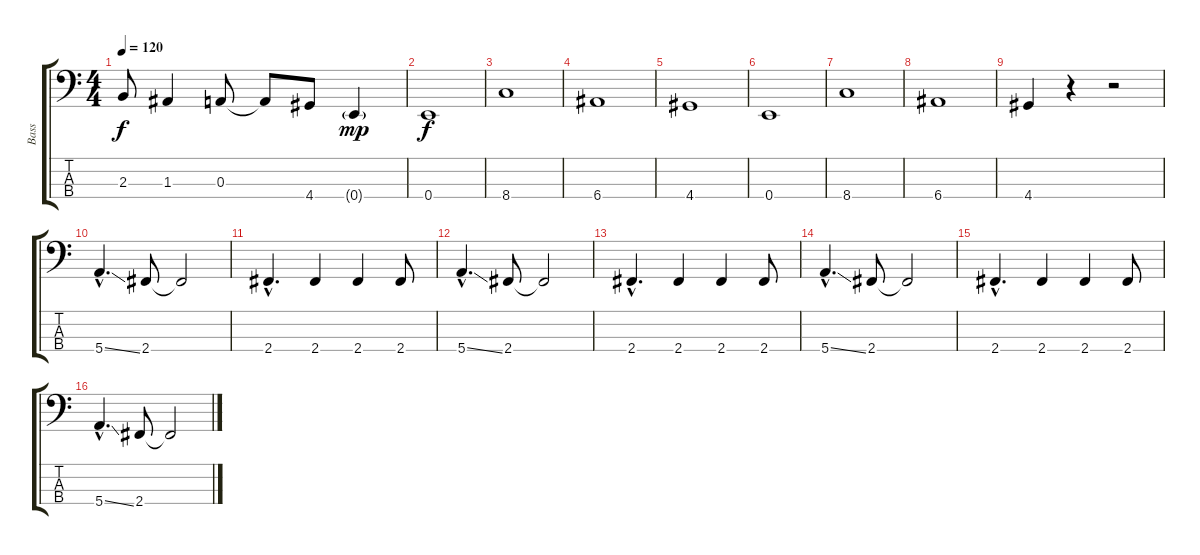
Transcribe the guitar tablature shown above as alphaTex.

\track ("Bass" "Bass") {instrument electricbassfinger}
\staff {score tabs}
\tuning (G2 D2 A1 E1) {hide}
\ts (4 4)
\tempo 120
\clef f4
\ks c
2.3{t}.8{dy f} 1.3.4 0.3.8 0.3{t}.8 4.4.8 0.4{g}.4{dy mp} |
0.4.1{dy f} |
8.4.1 |
6.4.1 |
4.4.1 |
0.4.1 |
8.4.1 |
6.4.1 |
4.4.4 r.4 r.2 |
5.4{ss hac}.4{d} 2.4.8 2.4{t}.2 |
2.4{hac}.4{d} 2.4.4 2.4.4 2.4.8 |
5.4{ss hac}.4{d} 2.4.8 2.4{t}.2 |
2.4{hac}.4{d} 2.4.4 2.4.4 2.4.8 |
5.4{ss hac}.4{d} 2.4.8 2.4{t}.2 |
2.4{hac}.4{d} 2.4.4 2.4.4 2.4.8 |
5.4{ss hac}.4{d} 2.4.8 2.4{t}.2
